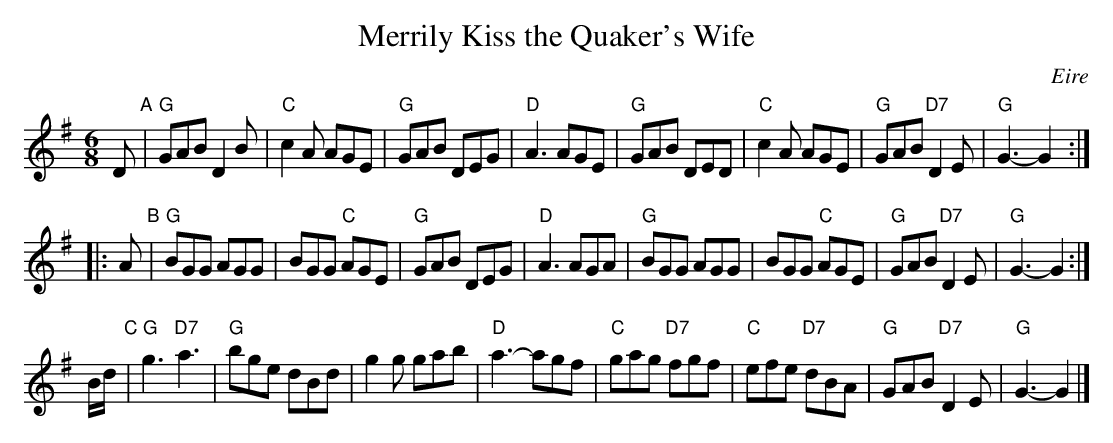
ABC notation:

X:1
T: Merrily Kiss the Quaker's Wife
O: Eire
M: 6/8
L: 1/8
K: G
D "A"\
| "G"GAB D2B | "C"c2A AGE | "G"GAB DEG | "D"A3 AGE \
| "G"GAB DED | "C"c2A AGE | "G"GAB "D7"D2E | "G"G3- G2 :|
|:A "B"\
| "G"BGG AGG | BGG "C"AGE | "G"GAB DEG | "D"A3 AGA \
| "G"BGG AGG | BGG "C"AGE | "G"GAB "D7"D2E | "G"G3- G2 :|
B/d/ "C"\
| "G"g3 "D7"a3 | "G"bge dBd | g2g gab | "D"a3- agf \
| "C"gag "D7"fgf | "C"efe "D7"dBA | "G"GAB "D7"D2E | "G"G3- G2 |]
